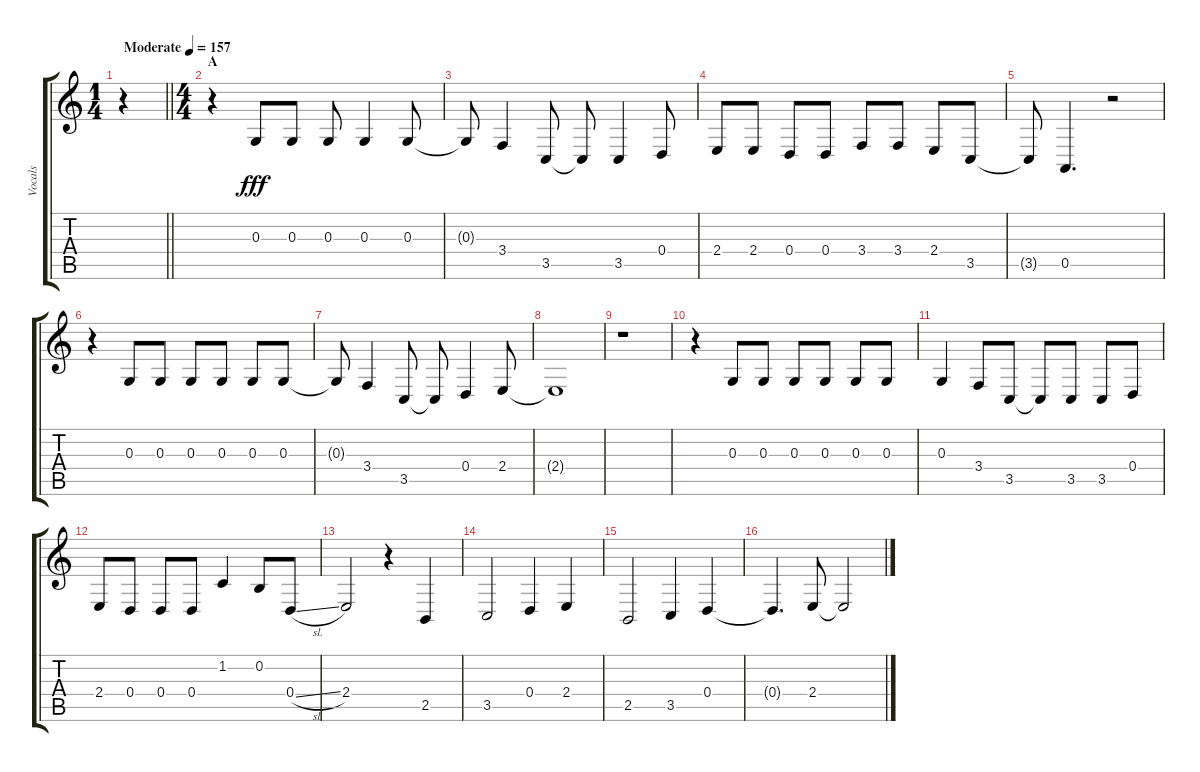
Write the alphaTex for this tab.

\track ("Vocals" "Vocals") {instrument voiceoohs}
\staff {score tabs}
\tuning (E4 B3 G3 D3 A2 E2) {hide}
\ts (1 4)
\tempo (157 "Moderate")
\clef g2
\barLineRight lightlight
\ks c
r.4{dy fff instrument voiceoohs} |
\ts (4 4)
\section ("" "A")
r.4 0.3.8 0.3.8 0.3.8 0.3.4 0.3.8 |
0.3{t}.8 3.4.4 3.5.8 3.5{t}.8 3.5.4 0.4.8 |
2.4.8 2.4.8 0.4.8 0.4.8 3.4.8 3.4.8 2.4.8 3.5.8 |
3.5{t}.8 0.5.4{d} r.2 |
r.4 0.3.8 0.3.8 0.3.8 0.3.8 0.3.8 0.3.8 |
0.3{t}.8 3.4.4 3.5.8 3.5{t}.8 0.4.4 2.4.8 |
2.4{t}.1 |
r.1 |
r.4 0.3.8 0.3.8 0.3.8 0.3.8 0.3.8 0.3.8 |
0.3.4 3.4.8 3.5.8 3.5{t}.8 3.5.8 3.5.8 0.4.8 |
2.4.8 0.4.8 0.4.8 0.4.8 1.2.4 0.2.8 0.4{sl}.8 |
2.4.2 r.4 2.5.4 |
3.5.2 0.4.4 2.4.4 |
2.5.2 3.5.4 0.4.4 |
0.4{t}.4{d} 2.4.8 2.4{t}.2
